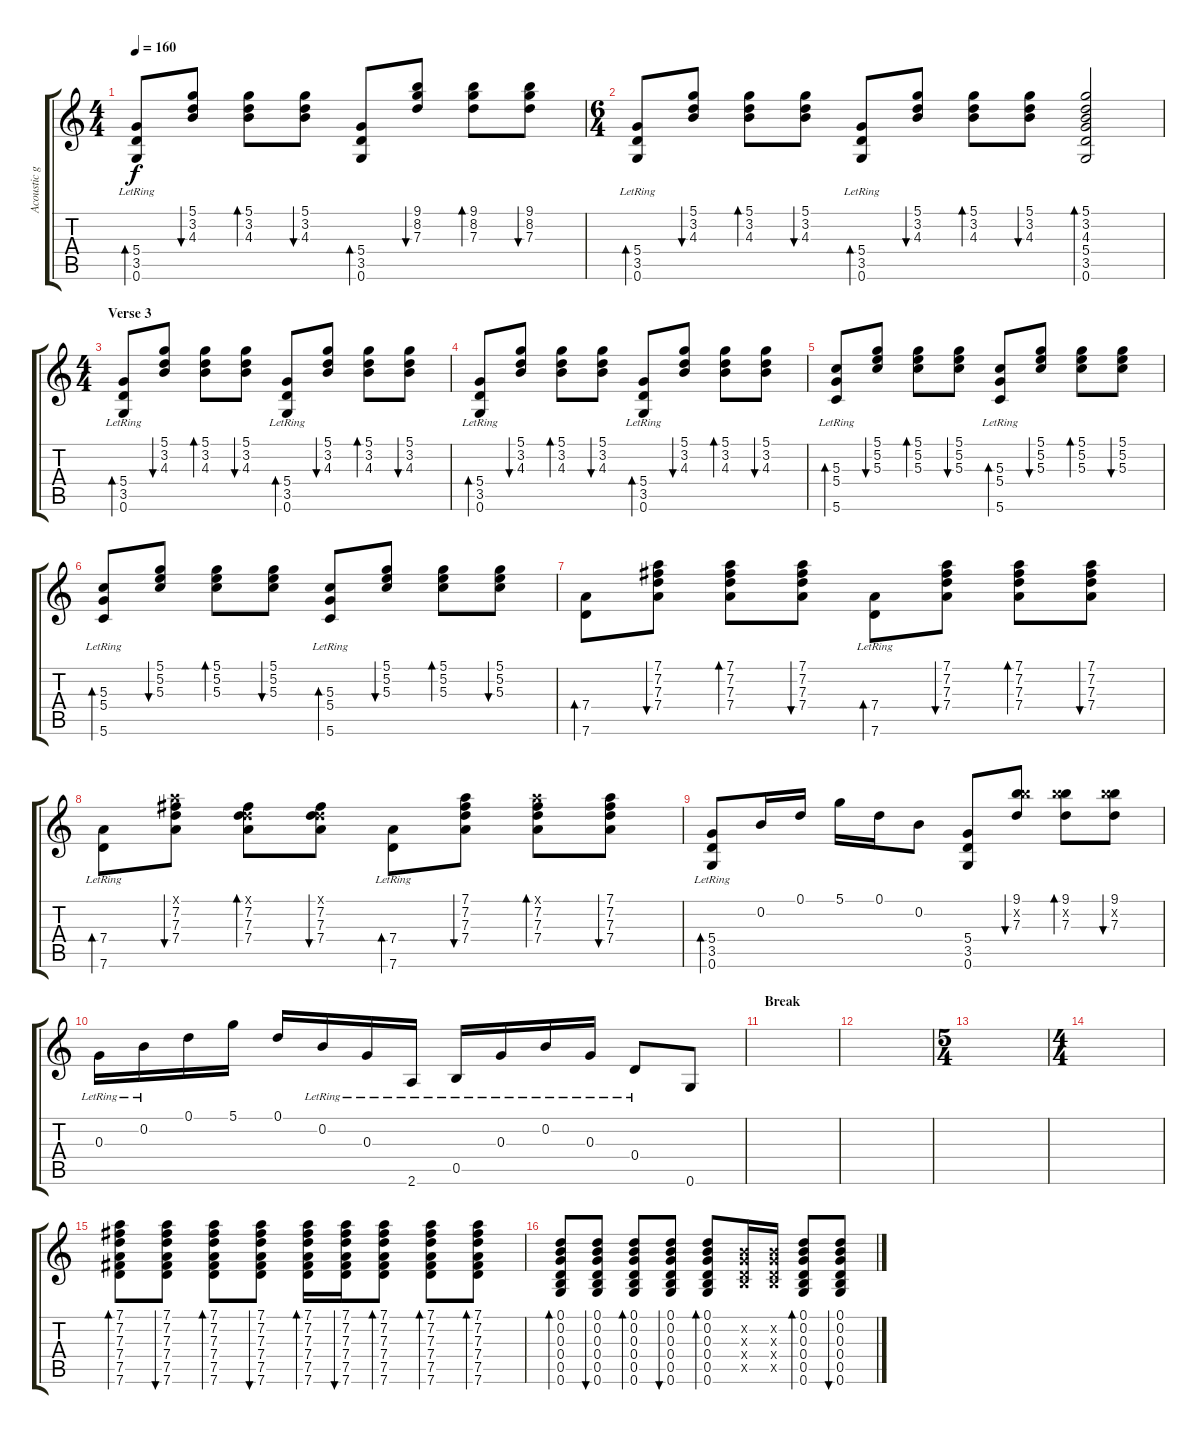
\track ("Acoustic guitar" "Acoustic g") {instrument acousticguitarsteel}
\staff {score tabs}
\tuning (D4 B3 G3 D3 B2 G2) {hide}
\ts (4 4)
\tempo 160
\clef g2
\ks c
(5.4{lr} 3.5{lr} 0.6{lr}).8{bd 60 dy f} (5.1 3.2 4.3).8{bu 120} (5.1 3.2 4.3).8{bd 120} (5.1 3.2 4.3).8{bu 120} (5.4 3.5 0.6).8{bd 120} (9.1 8.2 7.3).8{bu 120} (9.1 8.2 7.3).8{bd 120} (9.1 8.2 7.3).8{bu 120} |
\ts (6 4)
(5.4{lr} 3.5{lr} 0.6{lr}).8{bd 60} (5.1 3.2 4.3).8{bu 30} (5.1 3.2 4.3).8{bd 30} (5.1 3.2 4.3).8{bu 30} (5.4{lr} 3.5{lr} 0.6{lr}).8{bd 60} (5.1 3.2 4.3).8{bu 30} (5.1 3.2 4.3).8{bd 30} (5.1 3.2 4.3).8{bu 30} (5.1 3.2 4.3 5.4 3.5 0.6).2{bd 480} |
\ts (4 4)
\section ("" "Verse 3")
(5.4{lr} 3.5{lr} 0.6{lr}).8{bd 60} (5.1 3.2 4.3).8{bu 30} (5.1 3.2 4.3).8{bd 30} (5.1 3.2 4.3).8{bu 30} (5.4{lr} 3.5{lr} 0.6{lr}).8{bd 60} (5.1 3.2 4.3).8{bu 30} (5.1 3.2 4.3).8{bd 30} (5.1 3.2 4.3).8{bu 30} |
(5.4{lr} 3.5{lr} 0.6{lr}).8{bd 60} (5.1 3.2 4.3).8{bu 30} (5.1 3.2 4.3).8{bd 30} (5.1 3.2 4.3).8{bu 30} (5.4{lr} 3.5{lr} 0.6{lr}).8{bd 60} (5.1 3.2 4.3).8{bu 30} (5.1 3.2 4.3).8{bd 30} (5.1 3.2 4.3).8{bu 30} |
(5.3 5.4{lr} 5.6{lr}).8{bd 60} (5.1 5.2 5.3).8{bu 30} (5.1 5.2 5.3).8{bd 30} (5.1 5.2 5.3).8{bu 30} (5.3 5.4{lr} 5.6{lr}).8{bd 60} (5.1 5.2 5.3).8{bu 30} (5.1 5.2 5.3).8{bd 30} (5.1 5.2 5.3).8{bu 30} |
(5.3 5.4{lr} 5.6{lr}).8{bd 60} (5.1 5.2 5.3).8{bu 30} (5.1 5.2 5.3).8{bd 30} (5.1 5.2 5.3).8{bu 30} (5.3 5.4{lr} 5.6{lr}).8{bd 60} (5.1 5.2 5.3).8{bu 30} (5.1 5.2 5.3).8{bd 30} (5.1 5.2 5.3).8{bu 30} |
(7.4 7.6).8{bd 60} (7.1 7.2 7.3 7.4).8{bu 30} (7.1 7.2 7.3 7.4).8{bd 30} (7.1 7.2 7.3 7.4).8{bu 30} (7.4 7.6{lr}).8{bd 60} (7.1 7.2 7.3 7.4).8{bu 30} (7.1 7.2 7.3 7.4).8{bd 30} (7.1 7.2 7.3 7.4).8{bu 30} |
(7.4 7.6{lr}).8{bd 60} (7.1{x} 7.2 7.3 7.4).8{bu 30} (0.1{x} 7.2 7.3 7.4).8{bd 30} (0.1{x} 7.2 7.3 7.4).8{bu 30} (7.4 7.6{lr}).8{bd 60} (7.1 7.2 7.3 7.4).8{bu 30} (7.1{x} 7.2 7.3 7.4).8{bd 30} (7.1 7.2 7.3 7.4).8{bu 30} |
(5.4{lr} 3.5{lr} 0.6{lr}).8{bd 60} 0.2.16 0.1.16 5.1.16 0.1.16 0.2.8 (5.4 3.5 0.6).8 (9.1 12.2{x} 7.3).8{bu 30} (9.1 12.2{x} 7.3).8{bd 30} (9.1 12.2{x} 7.3).8{bu 30} |
0.3{lr}.16 0.2{lr}.16 0.1.16 5.1.16 0.1.16 0.2{lr}.16 0.3{lr}.16 2.6{lr}.16 0.5{lr}.16 0.3{lr}.16 0.2{lr}.16 0.3{lr}.16 0.4{lr}.8 0.6.8 |
\section ("" "Break")
|
|
\ts (5 4)
|
\ts (4 4)
|
(7.1 7.2 7.3 7.4 7.5 7.6).8{bd 60 volume 11 balance 10} (7.1 7.2 7.3 7.4 7.5 7.6).8{bu 60} (7.1 7.2 7.3 7.4 7.5 7.6).8{bd 60} (7.1 7.2 7.3 7.4 7.5 7.6).8{bu 60} (7.1 7.2 7.3 7.4 7.5 7.6).16{bd 60} (7.1 7.2 7.3 7.4 7.5 7.6).16{bu 60} (7.1 7.2 7.3 7.4 7.5 7.6).8{bd 60} (7.1 7.2 7.3 7.4 7.5 7.6).8{bd 60} (7.1 7.2 7.3 7.4 7.5 7.6).8{bd 60} |
(0.1 0.2 0.3 0.4 0.5 0.6).8{bd 60} (0.1 0.2 0.3 0.4 0.5 0.6).8{bu 60} (0.1 0.2 0.3 0.4 0.5 0.6).8{bd 60} (0.1 0.2 0.3 0.4 0.5 0.6).8{bu 60} (0.1 0.2 0.3 0.4 0.5 0.6).8{bd 60} (0.2{x} 0.3{x} 0.4{x} 0.5{x}).16 (0.2{x} 0.3{x} 0.4{x} 0.5{x}).16 (0.1 0.2 0.3 0.4 0.5 0.6).8{bd 60} (0.1 0.2 0.3 0.4 0.5 0.6).8{bu 60}
